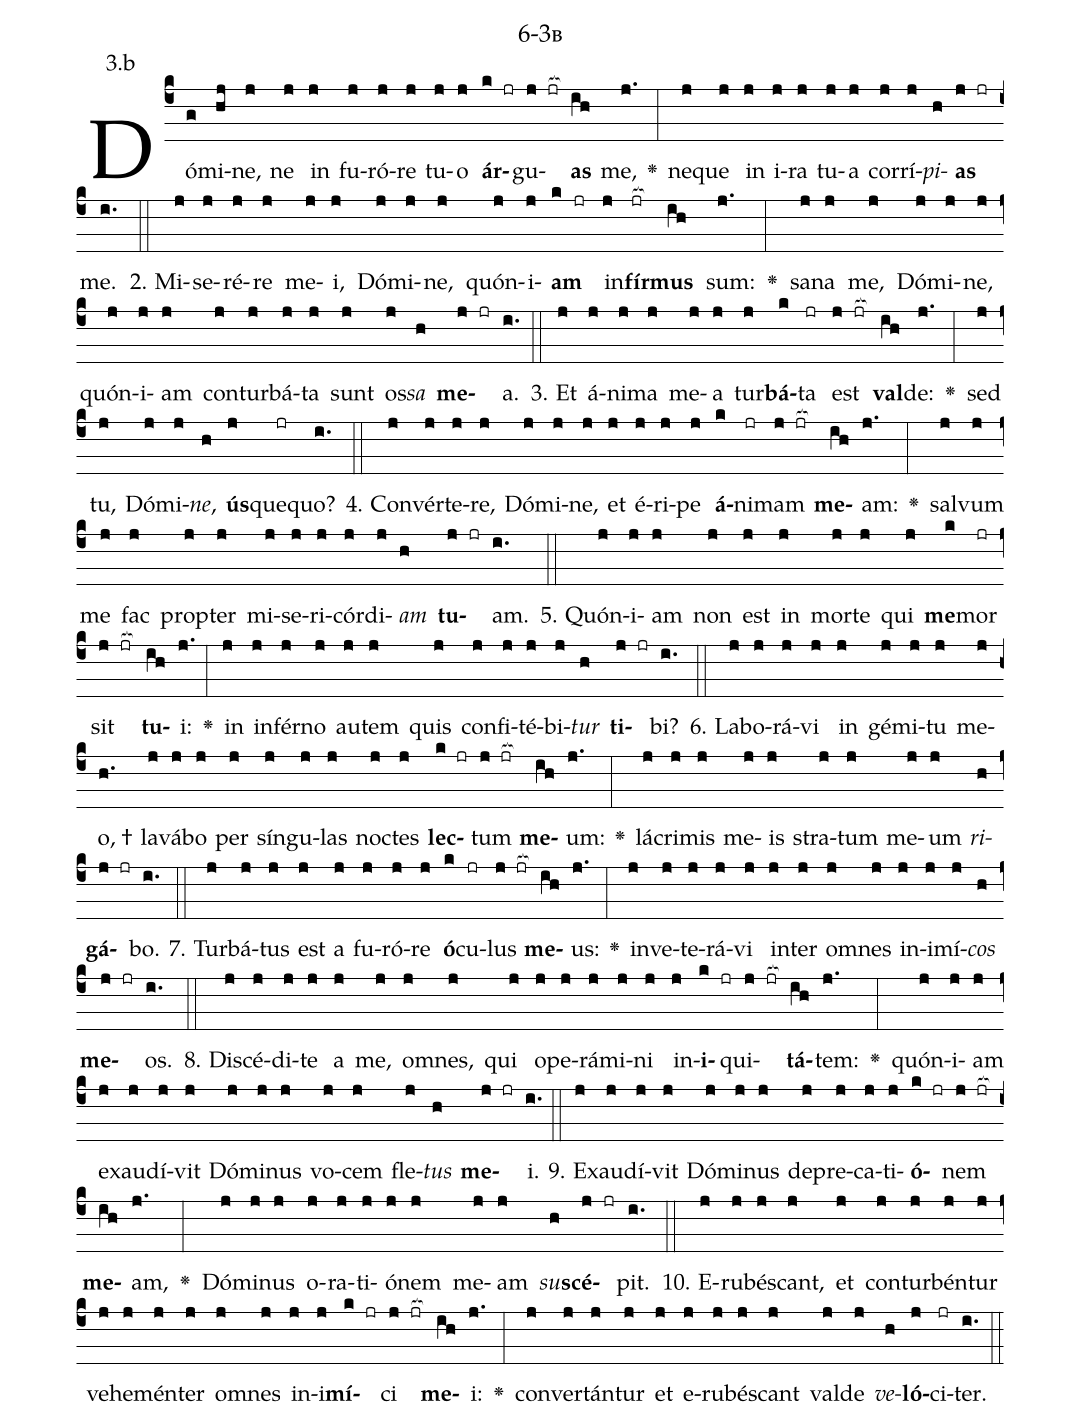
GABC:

name: 6-3b;
annotation: 3.b;
%%
(c4)Dó(g)mi(hj)ne,(j) ne(j) in(j) fu(j)ró(j)re(j) tu(j)o(j) <b>ár</b>(k jr)gu(j jr[ocb:1{])<b>as</b>(ih[ocb:0}]) me,(j.) <v>\greheightstar</v>(:) ne(j)que(j) in(j) i(j)ra(j) tu(j)a(j) cor(j)rí(j)<i>pi</i>(h)<b>as</b>(j jr) me.(i.) (::)
2. Mi(j)se(j)ré(j)re(j) me(j)i,(j) Dó(j)mi(j)ne,(j) quón(j)i(j)<b>am</b>(k jr) in(j)<b>fír</b>(jr[ocb:1{])<b>mus</b>(ih[ocb:0}]) sum:(j.) <v>\greheightstar</v>(:) sa(j)na(j) me,(j) Dó(j)mi(j)ne,(j) quón(j)i(j)am(j) con(j)tur(j)bá(j)ta(j) sunt(j) os(j)<i>sa</i>(h) <b>me</b>(j jr)a.(i.) (::)
3. Et(j) á(j)ni(j)ma(j) me(j)a(j) tur(j)<b>bá</b>(k)ta(jr) est(j jr[ocb:1{]) <b>val</b>(ih[ocb:0}])de:(j.) <v>\greheightstar</v>(:) sed(j) tu,(j) Dó(j)mi(j)<i>ne</i>,(h) <b>ús</b>(j)que(jr)quo?(i.) (::)
4. Con(j)vér(j)te(j)re,(j) Dó(j)mi(j)ne,(j) et(j) é(j)ri(j)pe(j) <b>á</b>(k)ni(jr)mam(j jr[ocb:1{]) <b>me</b>(ih[ocb:0}])am:(j.) <v>\greheightstar</v>(:) sal(j)vum(j) me(j) fac(j) prop(j)ter(j) mi(j)se(j)ri(j)cór(j)di(j)<i>am</i>(h) <b>tu</b>(j jr)am.(i.) (::)
5. Quón(j)i(j)am(j) non(j) est(j) in(j) mor(j)te(j) qui(j) <b>me</b>(k)mor(jr) sit(j jr[ocb:1{]) <b>tu</b>(ih[ocb:0}])i:(j.) <v>\greheightstar</v>(:) in(j) in(j)fér(j)no(j) au(j)tem(j) quis(j) con(j)fi(j)té(j)bi(j)<i>tur</i>(h) <b>ti</b>(j jr)bi?(i.) (::)
6. La(j)bo(j)rá(j)vi(j) in(j) gé(j)mi(j)tu(j) me(j)o, †(h.) la(j)vá(j)bo(j) per(j) sín(j)gu(j)las(j) noc(j)tes(j) <b>lec</b>(k jr)tum(j jr[ocb:1{]) <b>me</b>(ih[ocb:0}])um:(j.) <v>\greheightstar</v>(:) lá(j)cri(j)mis(j) me(j)is(j) stra(j)tum(j) me(j)um(j) <i>ri</i>(h)<b>gá</b>(j jr)bo.(i.) (::)
7. Tur(j)bá(j)tus(j) est(j) a(j) fu(j)ró(j)re(j) <b>ó</b>(k)cu(jr)lus(j jr[ocb:1{]) <b>me</b>(ih[ocb:0}])us:(j.) <v>\greheightstar</v>(:) in(j)ve(j)te(j)rá(j)vi(j) in(j)ter(j) om(j)nes(j) in(j)i(j)mí(j)<i>cos</i>(h) <b>me</b>(j jr)os.(i.) (::)
8. Di(j)scé(j)di(j)te(j) a(j) me,(j) om(j)nes,(j) qui(j) o(j)pe(j)rá(j)mi(j)ni(j) in(j)<b>i</b>(k jr)qui(j jr[ocb:1{])<b>tá</b>(ih[ocb:0}])tem:(j.) <v>\greheightstar</v>(:) quón(j)i(j)am(j) ex(j)au(j)dí(j)vit(j) Dó(j)mi(j)nus(j) vo(j)cem(j) fle(j)<i>tus</i>(h) <b>me</b>(j jr)i.(i.) (::)
9. Ex(j)au(j)dí(j)vit(j) Dó(j)mi(j)nus(j) de(j)pre(j)ca(j)ti(j)<b>ó</b>(k jr)nem(j jr[ocb:1{]) <b>me</b>(ih[ocb:0}])am,(j.) <v>\greheightstar</v>(:) Dó(j)mi(j)nus(j) o(j)ra(j)ti(j)ó(j)nem(j) me(j)am(j) <i>su</i>(h)<b>scé</b>(j jr)pit.(i.) (::)
10. E(j)ru(j)bés(j)cant,(j) et(j) con(j)tur(j)bén(j)tur(j) ve(j)he(j)mén(j)ter(j) om(j)nes(j) in(j)i(j)<b>mí</b>(k jr)ci(j jr[ocb:1{]) <b>me</b>(ih[ocb:0}])i:(j.) <v>\greheightstar</v>(:) con(j)ver(j)tán(j)tur(j) et(j) e(j)ru(j)bés(j)cant(j) val(j)de(j) <i>ve</i>(h)<b>ló</b>(j)ci(jr)ter.(i.) (::)
